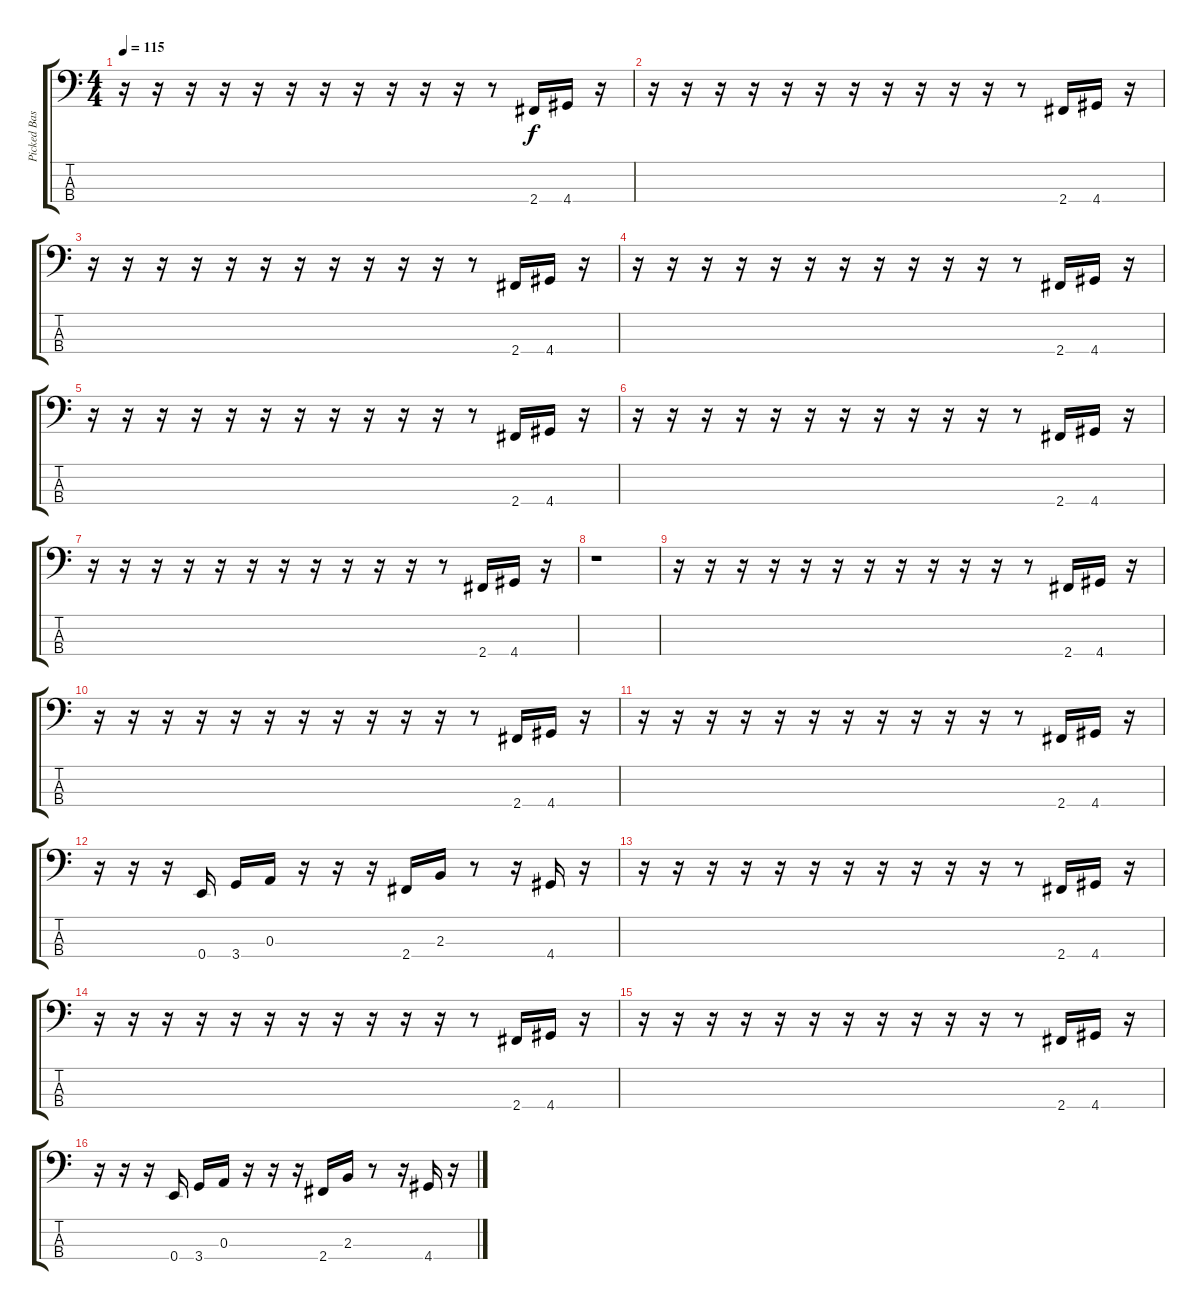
\track ("Picked Bass" "Picked Bas") {instrument electricbasspick}
\staff {score tabs}
\tuning (G2 D2 A1 E1) {hide}
\ts (4 4)
\tempo 115
\clef f4
\ks c
r.16{dy f} r.16 r.16 r.16 r.16 r.16 r.16 r.16 r.16 r.16 r.16 r.8 2.4.16 4.4.16 r.16 |
r.16 r.16 r.16 r.16 r.16 r.16 r.16 r.16 r.16 r.16 r.16 r.8 2.4.16 4.4.16 r.16 |
r.16 r.16 r.16 r.16 r.16 r.16 r.16 r.16 r.16 r.16 r.16 r.8 2.4.16 4.4.16 r.16 |
r.16 r.16 r.16 r.16 r.16 r.16 r.16 r.16 r.16 r.16 r.16 r.8 2.4.16 4.4.16 r.16 |
r.16 r.16 r.16 r.16 r.16 r.16 r.16 r.16 r.16 r.16 r.16 r.8 2.4.16 4.4.16 r.16 |
r.16 r.16 r.16 r.16 r.16 r.16 r.16 r.16 r.16 r.16 r.16 r.8 2.4.16 4.4.16 r.16 |
r.16 r.16 r.16 r.16 r.16 r.16 r.16 r.16 r.16 r.16 r.16 r.8 2.4.16 4.4.16 r.16 |
r.1 |
r.16 r.16 r.16 r.16 r.16 r.16 r.16 r.16 r.16 r.16 r.16 r.8 2.4.16 4.4.16 r.16 |
r.16 r.16 r.16 r.16 r.16 r.16 r.16 r.16 r.16 r.16 r.16 r.8 2.4.16 4.4.16 r.16 |
r.16 r.16 r.16 r.16 r.16 r.16 r.16 r.16 r.16 r.16 r.16 r.8 2.4.16 4.4.16 r.16 |
r.16 r.16 r.16 0.4.16 3.4.16 0.3.16 r.16 r.16 r.16 2.4.16 2.3.16 r.8 r.16 4.4.16 r.16 |
r.16 r.16 r.16 r.16 r.16 r.16 r.16 r.16 r.16 r.16 r.16 r.8 2.4.16 4.4.16 r.16 |
r.16 r.16 r.16 r.16 r.16 r.16 r.16 r.16 r.16 r.16 r.16 r.8 2.4.16 4.4.16 r.16 |
r.16 r.16 r.16 r.16 r.16 r.16 r.16 r.16 r.16 r.16 r.16 r.8 2.4.16 4.4.16 r.16 |
r.16 r.16 r.16 0.4.16 3.4.16 0.3.16 r.16 r.16 r.16 2.4.16 2.3.16 r.8 r.16 4.4.16 r.16
